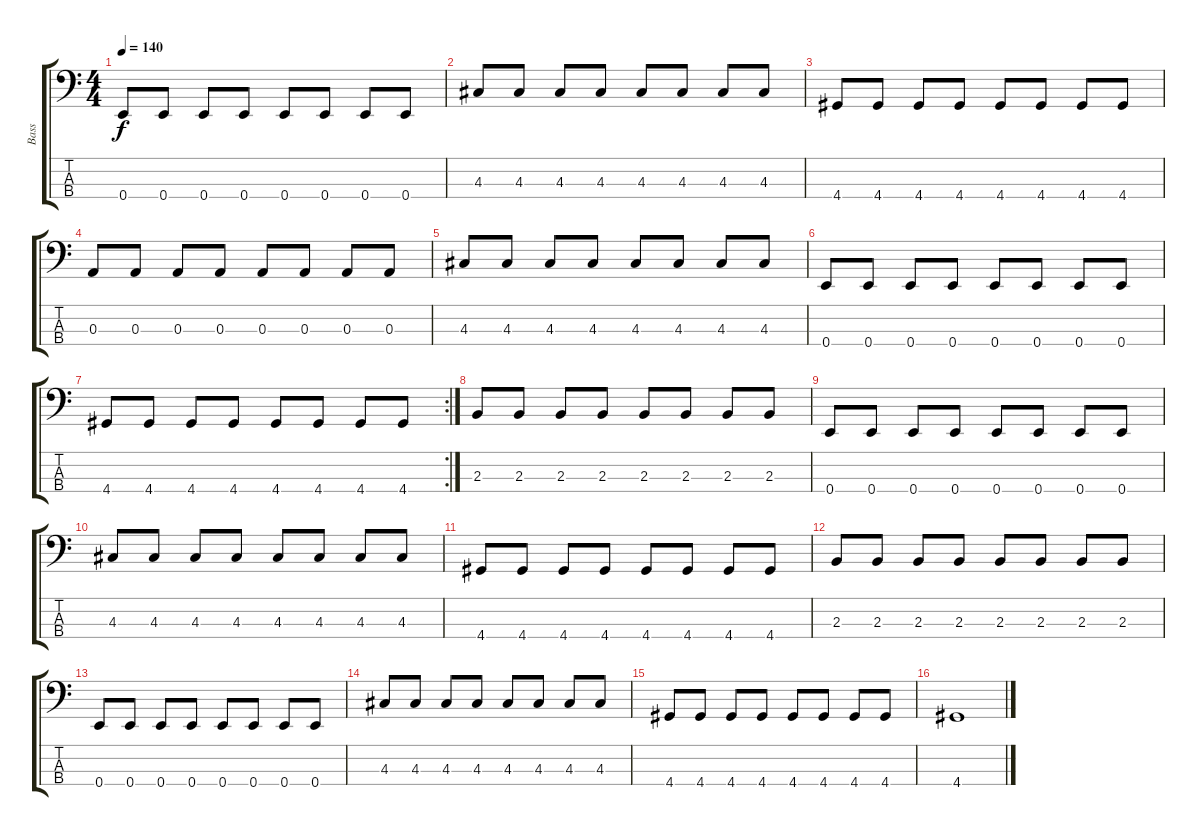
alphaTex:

\track ("Bass" "Bass") {instrument electricbasspick}
\staff {score tabs}
\tuning (G2 D2 A1 E1) {hide}
\ts (4 4)
\tempo 140
\clef f4
\ks c
0.4.8{dy f} 0.4.8 0.4.8 0.4.8 0.4.8 0.4.8 0.4.8 0.4.8 |
4.3.8 4.3.8 4.3.8 4.3.8 4.3.8 4.3.8 4.3.8 4.3.8 |
4.4.8 4.4.8 4.4.8 4.4.8 4.4.8 4.4.8 4.4.8 4.4.8 |
0.3.8 0.3.8 0.3.8 0.3.8 0.3.8 0.3.8 0.3.8 0.3.8 |
4.3.8 4.3.8 4.3.8 4.3.8 4.3.8 4.3.8 4.3.8 4.3.8 |
0.4.8 0.4.8 0.4.8 0.4.8 0.4.8 0.4.8 0.4.8 0.4.8 |
\rc 2
4.4.8 4.4.8 4.4.8 4.4.8 4.4.8 4.4.8 4.4.8 4.4.8 |
2.3.8 2.3.8 2.3.8 2.3.8 2.3.8 2.3.8 2.3.8 2.3.8 |
0.4.8 0.4.8 0.4.8 0.4.8 0.4.8 0.4.8 0.4.8 0.4.8 |
4.3.8 4.3.8 4.3.8 4.3.8 4.3.8 4.3.8 4.3.8 4.3.8 |
4.4.8 4.4.8 4.4.8 4.4.8 4.4.8 4.4.8 4.4.8 4.4.8 |
2.3.8 2.3.8 2.3.8 2.3.8 2.3.8 2.3.8 2.3.8 2.3.8 |
0.4.8 0.4.8 0.4.8 0.4.8 0.4.8 0.4.8 0.4.8 0.4.8 |
4.3.8 4.3.8 4.3.8 4.3.8 4.3.8 4.3.8 4.3.8 4.3.8 |
4.4.8 4.4.8 4.4.8 4.4.8 4.4.8 4.4.8 4.4.8 4.4.8 |
4.4.1
